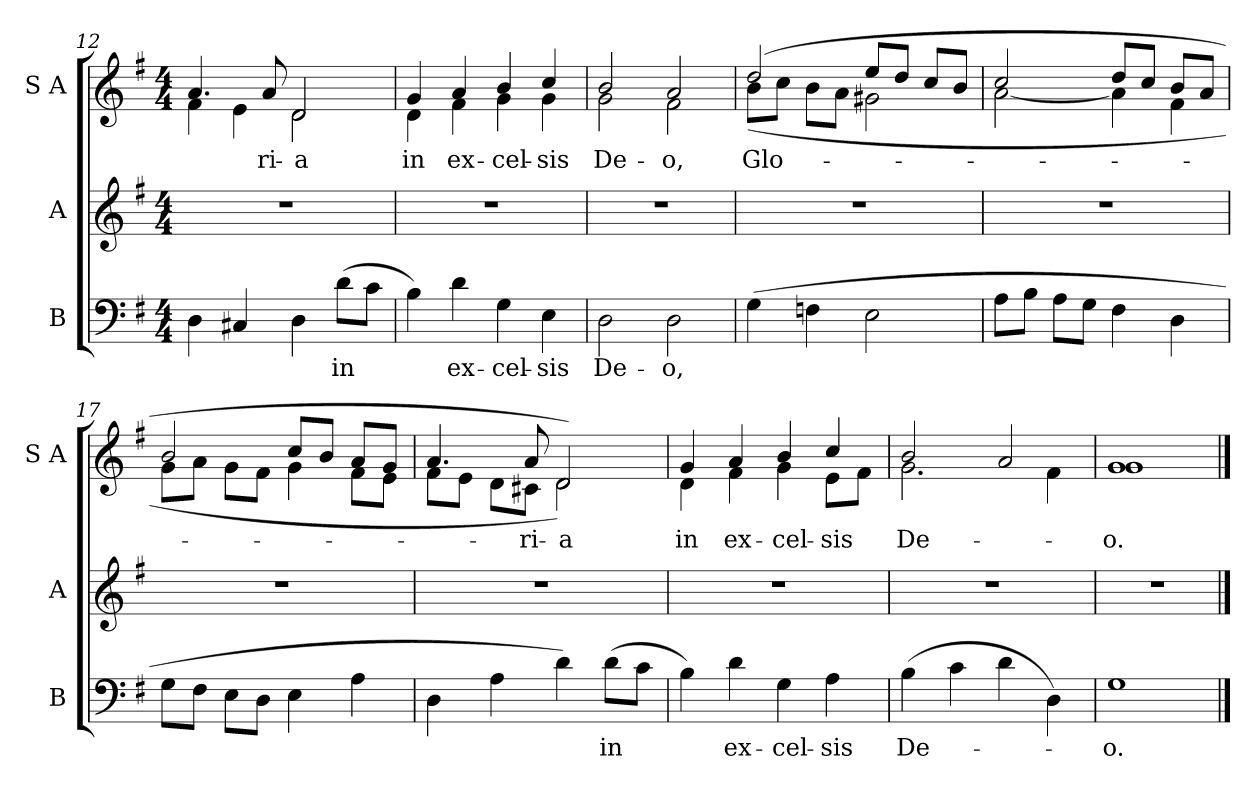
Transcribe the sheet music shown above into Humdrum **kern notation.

**kern	**text	**kern	**kern	**text
*part3	*part3	*part2	*part1	*part1
*staff3	*staff3	*staff2	*staff1	*staff1
*I"B	*	*I"A	*I"S A	*
*I'B	*	*I'A	*I'S A	*
*clefF4	*	*clefG2	*clefG2	*
*k[f#]	*	*k[f#]	*k[f#]	*
*M4/4	*	*M4/4	*M4/4	*
=12	=12	=12	=12	=12
*	*	*	*^	*
4D\	.	1r	4.a/	4f#\	.
4C#X/	.	.	.	4e\	.
!	!	!	!	!	!LO:LY:b
.	.	.	8a/	.	-ri-
!	!	!	!	!	!LO:LY:b
4D\	.	.	2d/	2d\	-a
!	!LO:LY:b	!	!	!	!
(8d\L	in	.	.	.	.
8c\J	.	.	.	.	.
=13	=13	=13	=13	=13	=13
!	!	!	!	!	!LO:LY:b
4B\)	.	1r	4g/	4d\	in
!	!LO:LY:b	!	!	!	!LO:LY:b
4d\	ex-	.	4a/	4f#\	ex-
!	!LO:LY:b	!	!	!	!LO:LY:b
4G\	-cel-	.	4b/	4g\	-cel-
!	!LO:LY:b	!	!	!	!LO:LY:b
4E\	-sis	.	4cc/	4g\	-sis
=14	=14	=14	=14	=14	=14
!	!LO:LY:b	!	!	!	!LO:LY:b
2D\	De-	1r	2b/	2g\	De-
!	!LO:LY:b	!	!	!	!LO:LY:b
2D\	-o,	.	2a/	2f#\	-o,
=15	=15	=15	=15	=15	=15
!	!	!	!	!	!LO:LY:b
(4G\	.	1r	(2dd/	(8b\L	Glo-
.	.	.	.	8cc\J	.
4Fn\	.	.	.	8b\L	.
.	.	.	.	8a\J	.
2E\	.	.	8ee/L	2g#X\	.
.	.	.	8dd/J	.	.
.	.	.	8cc/L	.	.
.	.	.	8b/J	.	.
=16	=16	=16	=16	=16	=16
8A\L	.	1r	2cc/	[2a\	.
8B\J	.	.	.	.	.
8A\L	.	.	.	.	.
8G\J	.	.	.	.	.
4F#\	.	.	8dd/L	4a\]	.
.	.	.	8cc/J	.	.
4D\	.	.	8b/L	4f#\	.
.	.	.	8a/J	.	.
!!LO:LB:g=z	!!
=17	=17	=17	=17	=17	=17
8G\L	.	1r	2b/	8g\L	.
8F#\J	.	.	.	8a\J	.
8E\L	.	.	.	8g\L	.
8D\J	.	.	.	8f#\J	.
4E\	.	.	8cc/L	4g\	.
.	.	.	8b/J	.	.
4A\	.	.	8a/L	8f#\L	.
.	.	.	8g/J	8e\J	.
=18	=18	=18	=18	=18	=18
4D\	.	1r	4.a/	8f#\L	.
.	.	.	.	8e\J	.
4A\	.	.	.	8d\L	.
!	!	!	!	!	!LO:LY:b
.	.	.	8a/	8c#X\J	-ri-
!	!	!	!	!	!LO:LY:b
4d\)	.	.	2d/)	2d\)	-a
!	!LO:LY:b	!	!	!	!
(8d\L	in	.	.	.	.
8c\J	.	.	.	.	.
=19	=19	=19	=19	=19	=19
!	!	!	!	!	!LO:LY:b
4B\)	.	1r	4g/	4d\	in
!	!LO:LY:b	!	!	!	!LO:LY:b
4d\	ex-	.	4a/	4f#\	ex-
!	!LO:LY:b	!	!	!	!LO:LY:b
4G\	-cel-	.	4b/	4g\	-cel-
!	!LO:LY:b	!	!	!	!LO:LY:b
4A\	-sis	.	4cc/	8e\L	-sis
.	.	.	.	8f#\J	.
=20	=20	=20	=20	=20	=20
!	!LO:LY:b	!	!	!	!LO:LY:b
(4B\	De-	1r	2b/	2.g\	De-
4c\	.	.	.	.	.
4d\	.	.	2a/	.	.
4D\)	.	.	.	4f#\	.
=21	=21	=21	=21	=21	=21
!	!LO:LY:b	!	!	!	!LO:LY:b
1G	-o.	1r	1g	1g	-o.
*	*	*	*v	*v	*
==	==	==	==	==
*-	*-	*-	*-	*-
